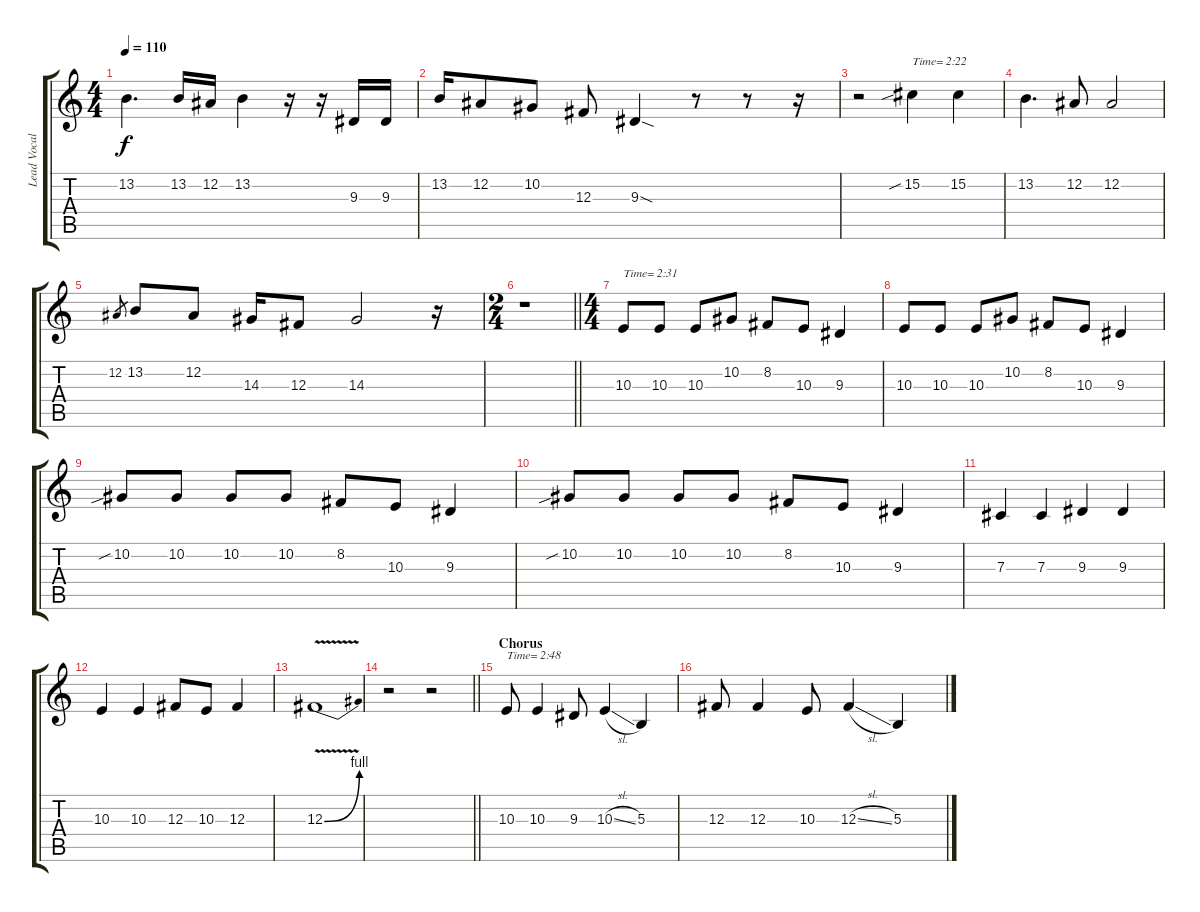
\track ("Lead Vocals" "Lead Vocal") {instrument trumpet}
\staff {score tabs}
\tuning (Eb4 Bb3 Gb3 Db3 Ab2 Eb2) {hide}
\ts (4 4)
\tempo 110
\clef g2
\ks c
13.2.4{d dy f} 13.2.16 12.2.16 13.2.4 r.16 r.16 9.3.16 9.3.16 |
13.2.16 12.2.8 10.2.8 12.3.8 9.3{sod}.4 r.8 r.8 r.16 |
r.2 15.2{sib}.4{txt "Time= 2:22"} 15.2.4 |
13.2.4{d} 12.2.8 12.2.2 |
12.2.8{gr} 13.2.8 12.2.8 14.3.16 12.3.8 14.3.2 r.16 |
\ts (2 4)
\barLineRight lightlight
r.1 |
\ts (4 4)
10.3.8{txt "Time= 2:31"} 10.3.8 10.3.8 10.2.8 8.2.8 10.3.8 9.3.4 |
10.3.8 10.3.8 10.3.8 10.2.8 8.2.8 10.3.8 9.3.4 |
10.2{sib}.8 10.2.8 10.2.8 10.2.8 8.2.8 10.3.8 9.3.4 |
10.2{sib}.8 10.2.8 10.2.8 10.2.8 8.2.8 10.3.8 9.3.4 |
7.3.4 7.3.4 9.3.4 9.3.4 |
10.3.4 10.3.4 12.3.8 10.3.8 12.3.4 |
12.3{be (bend 0 0 60 4) v}.1 |
\barLineRight lightlight
r.2 r.2 |
\section ("" "Chorus")
10.3.8{txt "Time= 2:48"} 10.3.4 9.3.8 10.3{sl}.4 5.3.4 |
12.3.8 12.3.4 10.3.8 12.3{sl}.4 5.3.4
